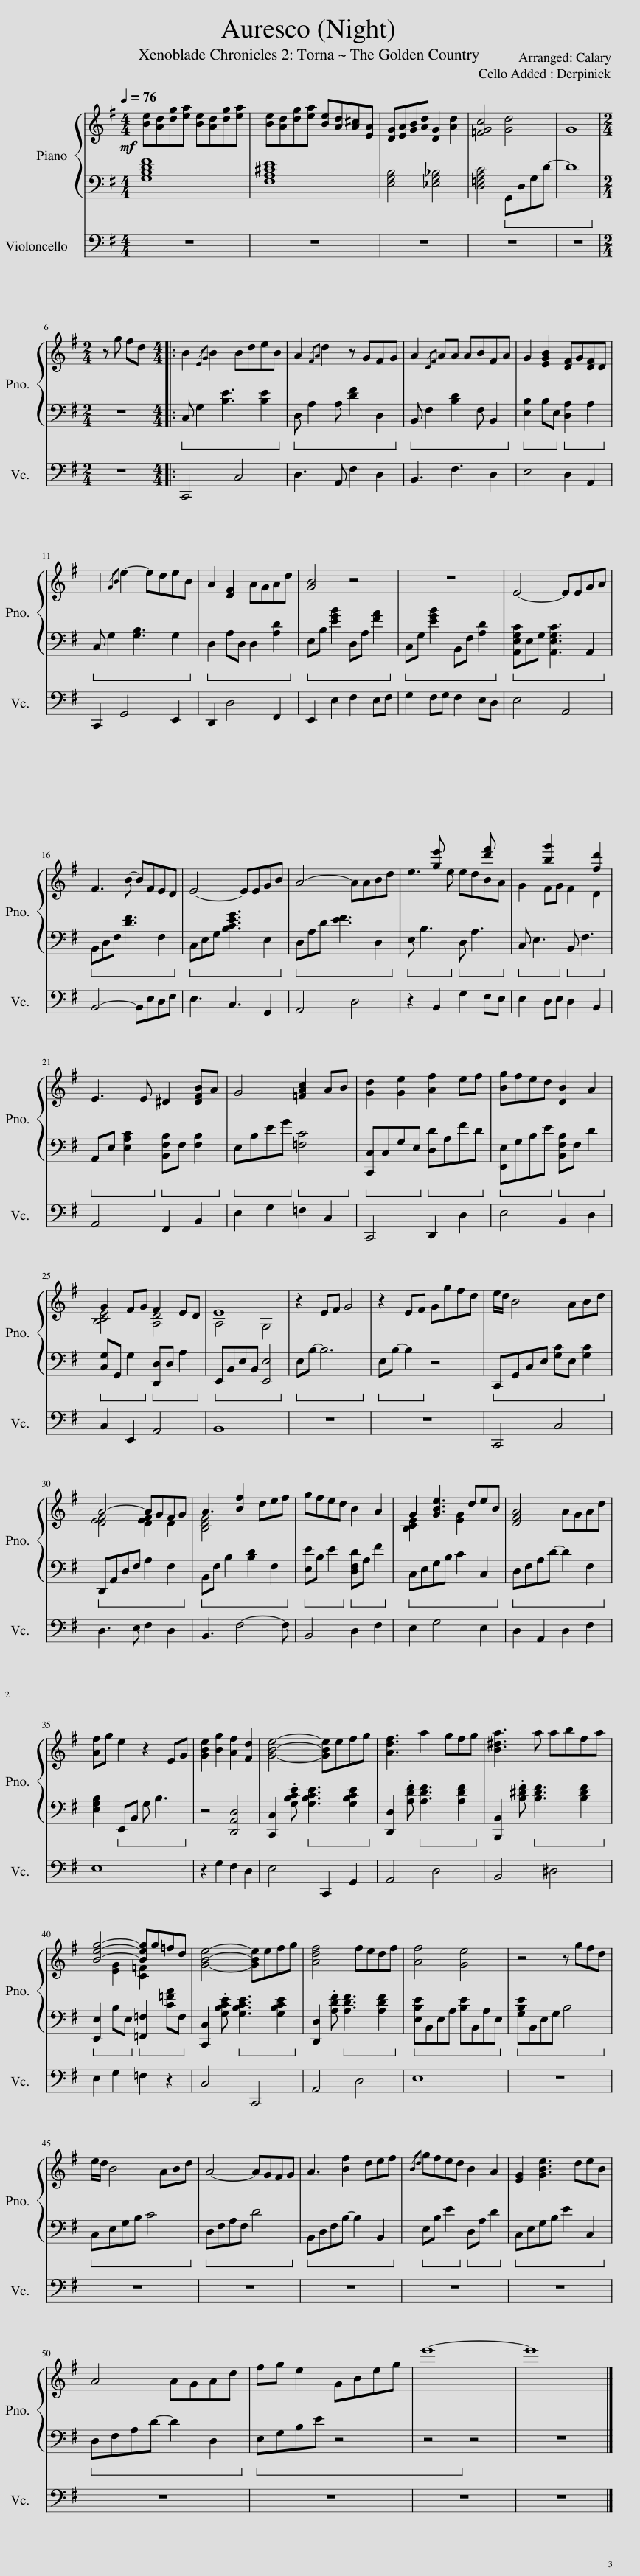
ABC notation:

X:1
%%score { ( 1 3 ) | 2 } 4
L:1/8
Q:1/4=76
M:4/4
I:linebreak $
K:G
V:1 treble
V:3 treble
V:2 bass
V:4 bass
V:1
!mf! [Be][Ad][dg][ea] [Be][Ad][dg][ea] | [Be][Ad][dg][ea] [Be][Ad][A^c][EA] | [DG][EA][GB][Ad] [DG]2 [Ad]2 | [=FGc]4 [Gd]4 | G8 |$ %5
[M:2/4] z g fd |:[M:4/4] B2{/EG} B2 BdeB | A2{/FA} d2 z GFG | A2{/DF} AA ABFA | G2 [EGB]2 [DF]G[DF]D |$ %10
 x2{/GB} e2- edeB | A2 [DF]2 AGAd | [GB]4 z4 | z8 | E4- EEGA |$ %15
 F3 B- BFED | E4- EEGB | A4- AABd | x2 [ge'] x x x [d'f'] x | x2 [bg']2 x2 [fd']2 |$ %20
 E3 E ^D2 [DFB]A | G4 [=FAc]2 AB | [Gd]2 [Ge]2 [Af]2 ef | [Bg]fed [DB]2 A2 |$ G2 FG F2 ED | %25
 E8 | z2 EF G4 | z2 EF Ggfd | e/d/ B4 ABd |$ A4- AGFG | %30
 A3 [Bf]2 def | gfed B2 A2 | G2 [GBe]3 deB | [DFA]4 AGAd |$ [Af]g e2 z2 EG | %35
 [GBe]2 [Bg]2 [Af]2 [Fd]2 | [GBe]4- [GBe]efg | [Adf]3 a2 gfg | [B^da]3 a abfa |$ [Beg]4- [Beg]g=fd | %40
 [GBe]4- [GBe]efg | [Adf]4 fedf | [Af]4 [Ge]4 | z4 z gfd |$ e/d/ B4 ABd | %45
 A4- AGFG | A3 [Bf]2 def |{/Bd} gfed B2 A2 | [EG]2 [GBe]3 deB |$ A4 AGAd | %50
 fg e2 GBeg | e'8- | e'8 |] %53
V:2
!mp! [G,B,DF]8 | [F,A,^CE]8 | [E,G,B,]4 [_E,G,_B,]4 | [D,=F,A,C]4!ped! G,,D,G,D- | D8!ped-up! |$ %5
[M:2/4] z4 |:[M:4/4]!ped! C, G,2 [B,E]3 [B,E]2!ped-up! |!ped! D, A,2 A, [DF]2 D,2!ped-up! |!ped! B,, F,2 [B,D]2 F, B,,2!ped-up! |!ped! [E,B,]2 B,E,!ped-up!!ped! [D,A,]2 A,2!ped-up! |$ %10
!ped! C, G,2 [G,B,]3 G,2!ped-up! |!ped! D,2 A,D, D,2 [A,D]2!ped-up! |!ped! E,B, [EGB]2 D,A, [FA]2!ped-up! |!ped! C,G, [EGB]2 B,,F, [A,D]2!ped-up! |!ped! [A,,E,G,C]E,G, [A,,E,G,C]3 A,,2!ped-up! |$ %15
!ped! B,,D,F, [DF]3 F,2!ped-up! |!ped! C,E,G, [B,CEG]3 E,2!ped-up! |!ped! D,A,D [EF]3 D,2!ped-up! |!ped! E, B,3!ped-up!!ped! D, A,3!ped-up! |!ped! C, E,3!ped-up!!ped! B,, F,3!ped-up! |$ %20
!ped! A,,E, [E,A,C]2!ped-up!!ped! [B,,F,B,]F, [F,B,]2!ped-up! |!ped! E,B,EG!ped-up!!ped! [=F,C]4!ped-up! |!ped! [C,,C,]C,G,E,!ped-up!!ped! [D,D]A,FD!ped-up! |!ped! [E,,E,]G,B,E!ped-up!!ped! [B,,F,B,]F, D2!ped-up! |$!ped! [C,G,]G,, G,2!ped-up!!ped! [D,,D,]D, A,2!ped-up! | %25
!ped! E,,B,,E,B,, [E,,E,]4!ped-up! |!ped! E,B,- B,6!ped-up! |!ped! E,B,- B,2!ped-up! z4 |!ped! C,,G,,C,E, [G,C]E, [G,C]2!ped-up! |$!ped! D,,A,,D,F, A,2 F,2!ped-up! | %30
!ped! B,,F, B,2 [B,D]2 F,2!ped-up! |!ped! [E,E]B, E2!ped-up!!ped! [D,F,D]A, F2!ped-up! |!ped! C,E,G,B, C2 C,2!ped-up! |!ped! D,F,A,D- D2 F,2!ped-up! |$ [E,G,B,]2!ped! E,,B,, G, B,3!ped-up! | %35
 z4 [D,,A,,D,]4 | [C,,C,]2 .[G,B,CE]!ped! [G,B,CE]3 [G,B,CE]2!ped-up! | [D,,D,]2 .[A,DF]!ped! [A,DF]3 [A,DF]2!ped-up! | [B,,,B,,]2 .[B,^DF]!ped! [B,DF]3 [B,DF]2!ped-up! |$!ped! [E,,E,]2 B,E,!ped-up!!ped! [=F,,=F,]2 [C=FA]F,!ped-up! | %40
 [C,,C,]2 .[G,B,CE]!ped! [G,B,CE]3 [G,B,CE]2!ped-up! | [D,,D,]2 .[A,DF]!ped! [A,DF]3 [A,DF]2!ped-up! |!ped! [E,B,E]B,,E,A, [B,E]B,,A,E,!ped-up! |!ped! [G,B,E]B,,E,G, B,4!ped-up! |$!ped! C,E,G,B, C4!ped-up! | %45
!ped! D,F,A,F, D4!ped-up! |!ped! B,,D,F,B,- B,2 B,,2!ped-up! |!ped! E,B, E2!ped-up!!ped! D,A, D2!ped-up! |!ped! C,E,G,B, E2 C,2!ped-up! |$!ped! D,F,A,D- D2 D,2!ped-up! | %50
!ped! E,G,B,E z4 | z4!ped-up! z4 | z8 |] %53
V:3
 x8 | x8 | x8 | x8 | x8 |$ %5
[M:2/4] x4 |:[M:4/4] x8 | x8 | x8 | x8 |$ %10
 x8 | x8 | x8 | x8 | x8 |$ %15
 x8 | x8 | x8 | e3 e edBA | G2 FG F2 D2 |$ %20
 x8 | x8 | x8 | x8 |$ [B,CE]4 [A,D]4 | %25
 A,4 G,4 | x8 | x8 | x8 |$ [DEF]4 [DEF]2 D2 | %30
 [B,DF]4 x4 | x8 | [B,CE]2 x2 [EG]2 x2 | x8 |$ x8 | %35
 x8 | x8 | x8 | x8 |$ x2 [EG]2 [C=F]2 x2 | %40
 x8 | x8 | x8 | x8 |$ x8 | %45
 x8 | x8 | x8 | x8 |$ x8 | %50
 x8 | x8 | x8 |] %53
V:4
 z8 | z8 | z8 | z8 | z8 |$ %5
[M:2/4] z4 |:[M:4/4] C,,4 C,4 | D,3 A,, F,2 D,2 | B,,3 F,3 D,2 | E,4 D,2 A,,2 |$ %10
 C,,2 G,,4 E,,2 | D,,2 D,4 F,,2 | E,,2 E,2 F,2 E,F, | G,2 F,G, F,2 E,D, | E,4 A,,4 |$ %15
 B,,4- B,,E,D,F, | E,3 C,3 G,,2 | A,,4 D,4 | z2 B,,2 G,2 F,E, | E,2 D,E, D,2 B,,2 |$ %20
 A,,4 F,,2 B,,2 | E,2 G,2 =F,2 C,2 | C,,4 D,,2 D,2 | E,4 B,,2 D,2 |$ C,2 E,,2 A,,4 | %25
 B,,8 | z8 | z8 | C,,4 C,4 |$ D,3 E, F,2 D,2 | %30
 B,,3 F,4- F, | B,,4 D,2 F,2 | E,2 G,4 E,2 | D,2 A,,2 D,2 F,2 |$ E,8 | %35
 z2 G,2 F,2 D,2 | E,4 C,,2 G,,2 | A,,4 D,4 | B,,4 ^D,4 |$ E,2 G,2 =F,2 z2 | %40
 C,4 C,,4 | A,,4 D,4 | E,8 | z8 |$ z8 | %45
 z8 | z8 | z8 | z8 |$ z8 | %50
 z8 | z8 | z8 |] %53
